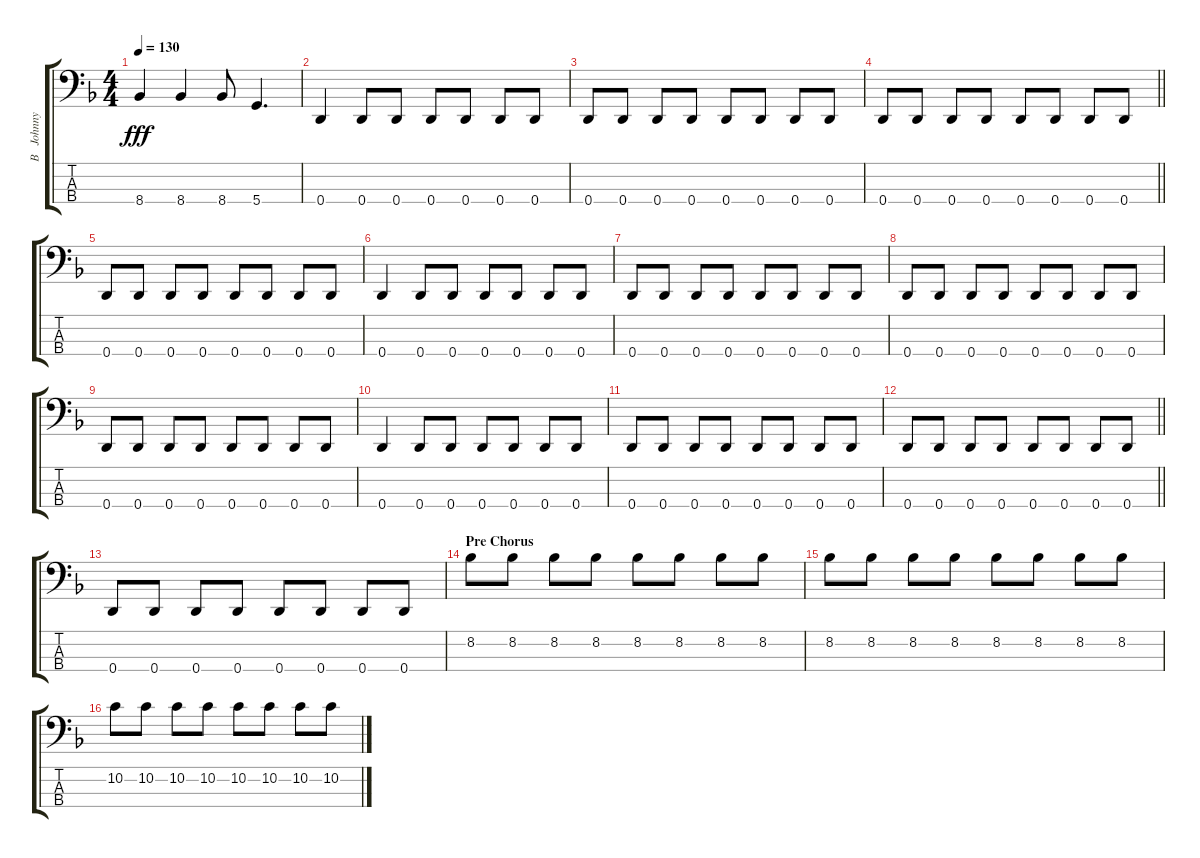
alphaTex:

\track ("B   Johnny Christ" "B   Johnny") {instrument electricbasspick}
\staff {score tabs}
\tuning (G2 D2 A1 D1) {hide}
\ts (4 4)
\tempo 130
\clef f4
\ks dminor
8.4.4{dy fff} 8.4.4 8.4.8 5.4.4{d} |
0.4.4 0.4.8 0.4.8 0.4.8 0.4.8 0.4.8 0.4.8 |
0.4.8 0.4.8 0.4.8 0.4.8 0.4.8 0.4.8 0.4.8 0.4.8 |
\barLineRight lightlight
0.4.8 0.4.8 0.4.8 0.4.8 0.4.8 0.4.8 0.4.8 0.4.8 |
0.4.8 0.4.8 0.4.8 0.4.8 0.4.8 0.4.8 0.4.8 0.4.8 |
0.4.4 0.4.8 0.4.8 0.4.8 0.4.8 0.4.8 0.4.8 |
0.4.8 0.4.8 0.4.8 0.4.8 0.4.8 0.4.8 0.4.8 0.4.8 |
0.4.8 0.4.8 0.4.8 0.4.8 0.4.8 0.4.8 0.4.8 0.4.8 |
0.4.8 0.4.8 0.4.8 0.4.8 0.4.8 0.4.8 0.4.8 0.4.8 |
0.4.4 0.4.8 0.4.8 0.4.8 0.4.8 0.4.8 0.4.8 |
0.4.8 0.4.8 0.4.8 0.4.8 0.4.8 0.4.8 0.4.8 0.4.8 |
\barLineRight lightlight
0.4.8 0.4.8 0.4.8 0.4.8 0.4.8 0.4.8 0.4.8 0.4.8 |
0.4.8 0.4.8 0.4.8 0.4.8 0.4.8 0.4.8 0.4.8 0.4.8 |
\section ("" "Pre Chorus")
8.2.8 8.2.8 8.2.8 8.2.8 8.2.8 8.2.8 8.2.8 8.2.8 |
8.2.8 8.2.8 8.2.8 8.2.8 8.2.8 8.2.8 8.2.8 8.2.8 |
10.2.8 10.2.8 10.2.8 10.2.8 10.2.8 10.2.8 10.2.8 10.2.8
